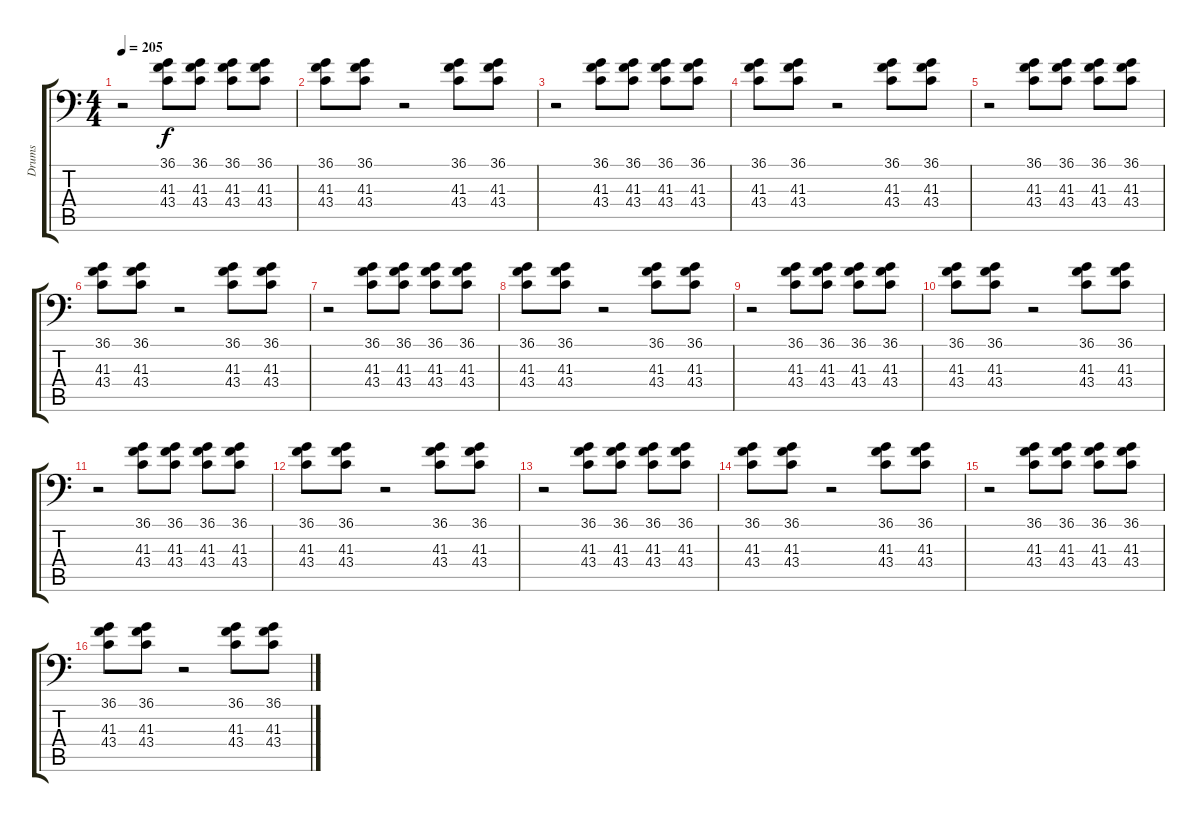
\track ("Drums" "Drums") {instrument acousticgrandpiano}
\staff {score tabs}
\tuning (C-1 C-1 C-1 C-1 C-1 C-1) {hide}
\ts (4 4)
\tempo 205
\clef f4
\ks c
r.2{dy f} (36.1 41.3 43.4).8 (36.1 41.3 43.4).8 (36.1 41.3 43.4).8 (36.1 41.3 43.4).8 |
(36.1 41.3 43.4).8 (36.1 41.3 43.4).8 r.2 (36.1 41.3 43.4).8 (36.1 41.3 43.4).8 |
r.2 (36.1 41.3 43.4).8 (36.1 41.3 43.4).8 (36.1 41.3 43.4).8 (36.1 41.3 43.4).8 |
(36.1 41.3 43.4).8 (36.1 41.3 43.4).8 r.2 (36.1 41.3 43.4).8 (36.1 41.3 43.4).8 |
r.2 (36.1 41.3 43.4).8 (36.1 41.3 43.4).8 (36.1 41.3 43.4).8 (36.1 41.3 43.4).8 |
(36.1 41.3 43.4).8 (36.1 41.3 43.4).8 r.2 (36.1 41.3 43.4).8 (36.1 41.3 43.4).8 |
r.2 (36.1 41.3 43.4).8 (36.1 41.3 43.4).8 (36.1 41.3 43.4).8 (36.1 41.3 43.4).8 |
(36.1 41.3 43.4).8 (36.1 41.3 43.4).8 r.2 (36.1 41.3 43.4).8 (36.1 41.3 43.4).8 |
r.2 (36.1 41.3 43.4).8 (36.1 41.3 43.4).8 (36.1 41.3 43.4).8 (36.1 41.3 43.4).8 |
(36.1 41.3 43.4).8 (36.1 41.3 43.4).8 r.2 (36.1 41.3 43.4).8 (36.1 41.3 43.4).8 |
r.2 (36.1 41.3 43.4).8 (36.1 41.3 43.4).8 (36.1 41.3 43.4).8 (36.1 41.3 43.4).8 |
(36.1 41.3 43.4).8 (36.1 41.3 43.4).8 r.2 (36.1 41.3 43.4).8 (36.1 41.3 43.4).8 |
r.2 (36.1 41.3 43.4).8 (36.1 41.3 43.4).8 (36.1 41.3 43.4).8 (36.1 41.3 43.4).8 |
(36.1 41.3 43.4).8 (36.1 41.3 43.4).8 r.2 (36.1 41.3 43.4).8 (36.1 41.3 43.4).8 |
r.2 (36.1 41.3 43.4).8 (36.1 41.3 43.4).8 (36.1 41.3 43.4).8 (36.1 41.3 43.4).8 |
(36.1 41.3 43.4).8 (36.1 41.3 43.4).8 r.2 (36.1 41.3 43.4).8 (36.1 41.3 43.4).8
